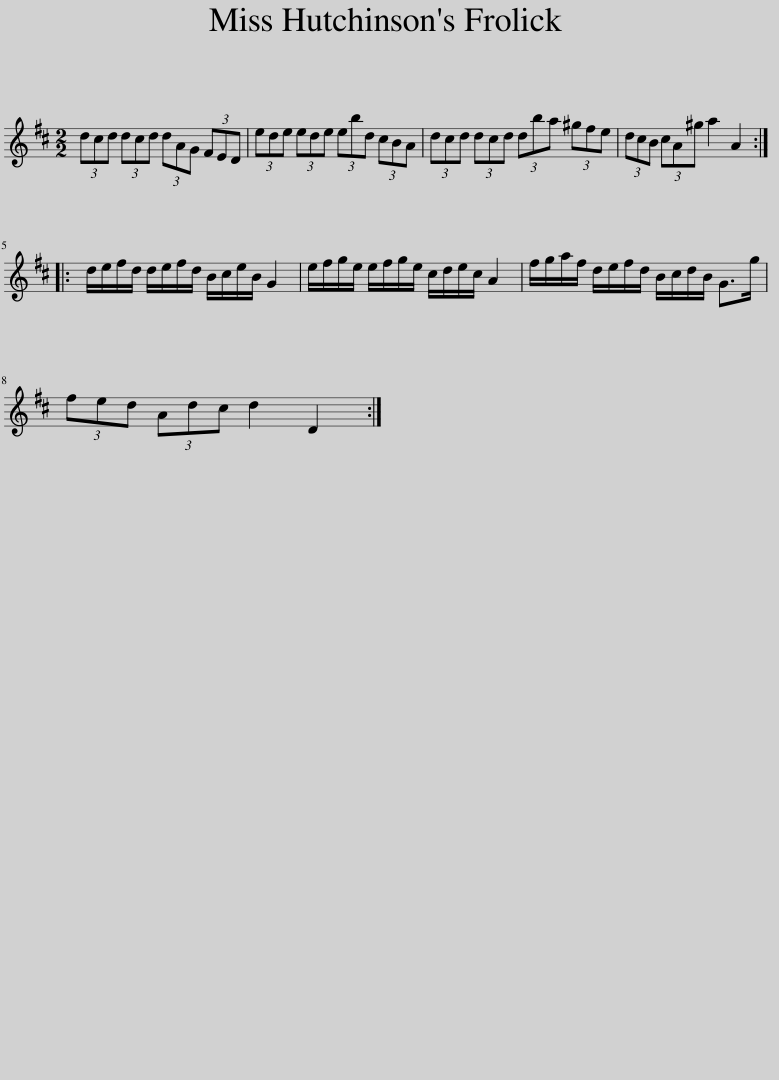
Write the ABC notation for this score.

X:1
L:1/8
M:2/2
I:linebreak $
K:D
V:1 treble
V:1
 (3dcd (3dcd (3dAG (3FED | (3ede (3ede (3ebd (3cBA | (3dcd (3dcd (3dba (3^gfe | (3dcB (3cA^g a2 A2 ::$ d/e/f/d/ d/e/f/d/ B/c/e/B/ G2 | %5
 e/f/g/e/ e/f/g/e/ c/d/e/c/ A2 | f/g/a/f/ d/e/f/d/ B/c/d/B/ G>g |$ (3fed (3Adc d2 D2 :| %8
